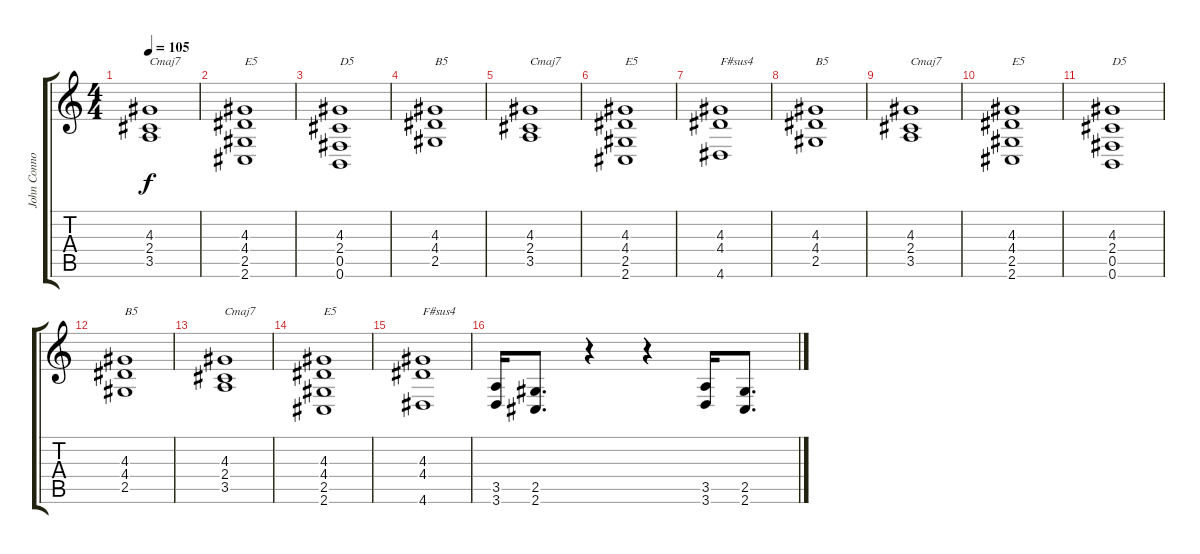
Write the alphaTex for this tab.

\track ("John Connolly - Guitar 2" "John Conno") {instrument distortionguitar}
\staff {score tabs}
\tuning (Db4 Ab3 E3 B2 Gb2 B1) {hide}
\ts (4 4)
\tempo 105
\clef g2
\ks c
(4.3 2.4 3.5).1{txt "Cmaj7" dy f} |
(4.3 4.4 2.5 2.6).1{txt "E5"} |
(4.3 2.4 0.5 0.6).1{txt "D5"} |
(4.3 4.4 2.5).1{txt "B5"} |
(4.3 2.4 3.5).1{txt "Cmaj7"} |
(4.3 4.4 2.5 2.6).1{txt "E5"} |
(4.3 4.4 4.6).1{txt "F#sus4"} |
(4.3 4.4 2.5).1{txt "B5"} |
(4.3 2.4 3.5).1{txt "Cmaj7"} |
(4.3 4.4 2.5 2.6).1{txt "E5"} |
(4.3 2.4 0.5 0.6).1{txt "D5"} |
(4.3 4.4 2.5).1{txt "B5"} |
(4.3 2.4 3.5).1{txt "Cmaj7"} |
(4.3 4.4 2.5 2.6).1{txt "E5"} |
(4.3 4.4 4.6).1{txt "F#sus4"} |
(3.5 3.6).16 (2.5 2.6).8{d} r.4 r.4 (3.5 3.6).16 (2.5 2.6).8{d}
